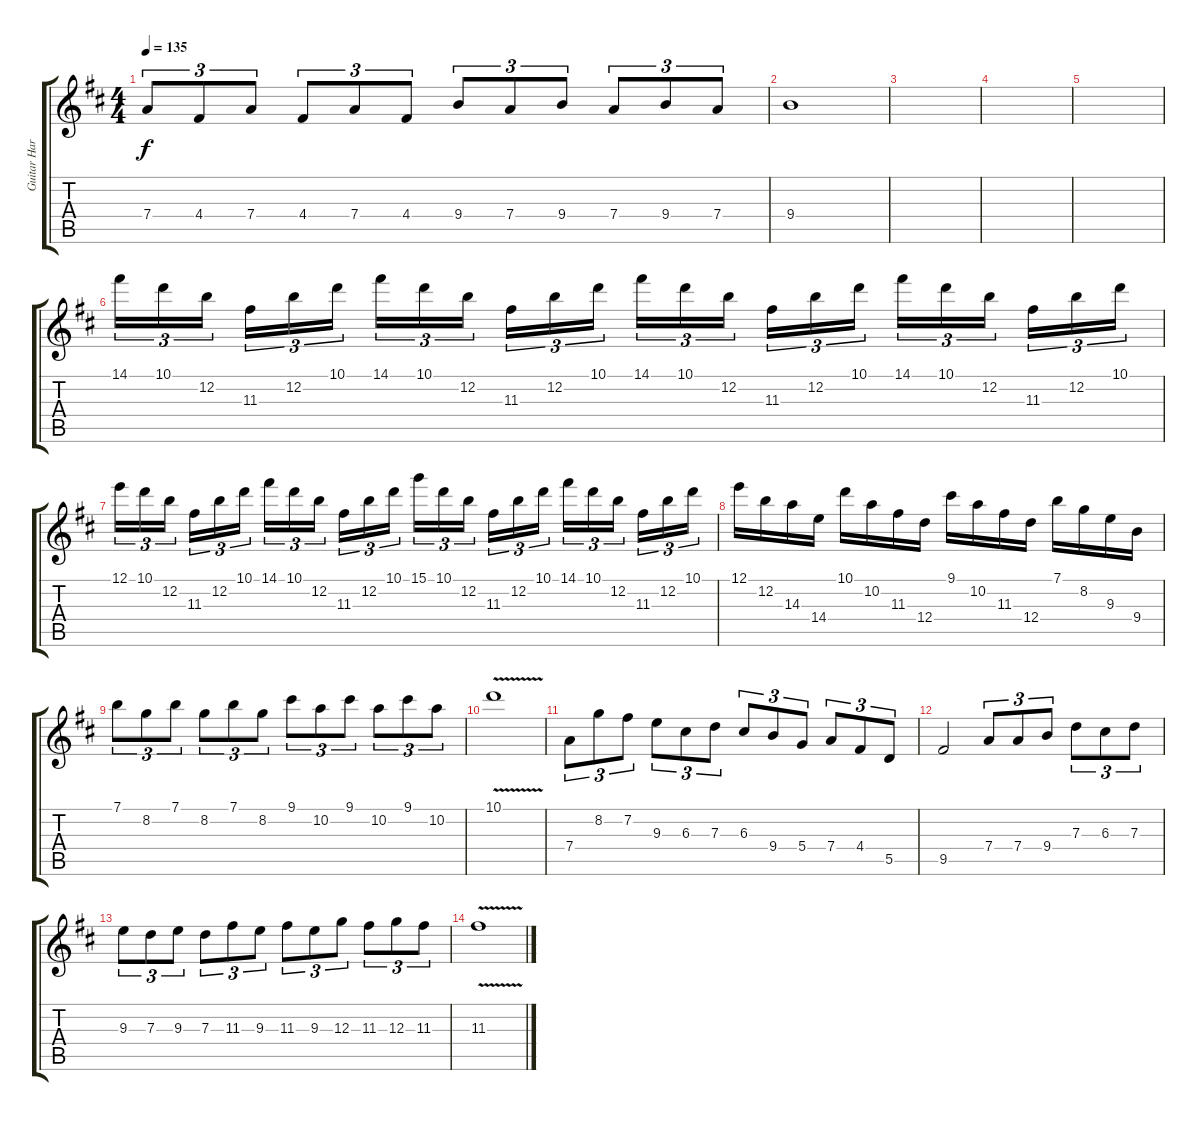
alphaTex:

\track ("Guitar Harm." "Guitar Har") {instrument distortionguitar}
\staff {score tabs}
\tuning (E4 B3 G3 D3 A2 E2) {hide}
\ts (4 4)
\tempo 135
\clef g2
\ks d
7.4.8{tu (3 2) dy f} 4.4.8{tu (3 2)} 7.4.8{tu (3 2)} 4.4.8{tu (3 2)} 7.4.8{tu (3 2)} 4.4.8{tu (3 2)} 9.4.8{tu (3 2)} 7.4.8{tu (3 2)} 9.4.8{tu (3 2)} 7.4.8{tu (3 2)} 9.4.8{tu (3 2)} 7.4.8{tu (3 2)} |
9.4.1 |
|
|
|
14.1.16{tu (3 2) volume 16 instrument overdrivenguitar} 10.1.16{tu (3 2)} 12.2.16{tu (3 2)} 11.3.16{tu (3 2)} 12.2.16{tu (3 2)} 10.1.16{tu (3 2)} 14.1.16{tu (3 2)} 10.1.16{tu (3 2)} 12.2.16{tu (3 2)} 11.3.16{tu (3 2)} 12.2.16{tu (3 2)} 10.1.16{tu (3 2)} 14.1.16{tu (3 2)} 10.1.16{tu (3 2)} 12.2.16{tu (3 2)} 11.3.16{tu (3 2)} 12.2.16{tu (3 2)} 10.1.16{tu (3 2)} 14.1.16{tu (3 2)} 10.1.16{tu (3 2)} 12.2.16{tu (3 2)} 11.3.16{tu (3 2)} 12.2.16{tu (3 2)} 10.1.16{tu (3 2)} |
12.1.16{tu (3 2)} 10.1.16{tu (3 2)} 12.2.16{tu (3 2)} 11.3.16{tu (3 2)} 12.2.16{tu (3 2)} 10.1.16{tu (3 2)} 14.1.16{tu (3 2)} 10.1.16{tu (3 2)} 12.2.16{tu (3 2)} 11.3.16{tu (3 2)} 12.2.16{tu (3 2)} 10.1.16{tu (3 2)} 15.1.16{tu (3 2)} 10.1.16{tu (3 2)} 12.2.16{tu (3 2)} 11.3.16{tu (3 2)} 12.2.16{tu (3 2)} 10.1.16{tu (3 2)} 14.1.16{tu (3 2)} 10.1.16{tu (3 2)} 12.2.16{tu (3 2)} 11.3.16{tu (3 2)} 12.2.16{tu (3 2)} 10.1.16{tu (3 2)} |
12.1.16 12.2.16 14.3.16 14.4.16 10.1.16 10.2.16 11.3.16 12.4.16 9.1.16 10.2.16 11.3.16 12.4.16 7.1.16 8.2.16 9.3.16 9.4.16 |
7.1.8{tu (3 2)} 8.2.8{tu (3 2)} 7.1.8{tu (3 2)} 8.2.8{tu (3 2)} 7.1.8{tu (3 2)} 8.2.8{tu (3 2)} 9.1.8{tu (3 2)} 10.2.8{tu (3 2)} 9.1.8{tu (3 2)} 10.2.8{tu (3 2)} 9.1.8{tu (3 2)} 10.2.8{tu (3 2)} |
10.1{v}.1 |
7.4.8{tu (3 2)} 8.2.8{tu (3 2)} 7.2.8{tu (3 2)} 9.3.8{tu (3 2)} 6.3.8{tu (3 2)} 7.3.8{tu (3 2)} 6.3.8{tu (3 2)} 9.4.8{tu (3 2)} 5.4.8{tu (3 2)} 7.4.8{tu (3 2)} 4.4.8{tu (3 2)} 5.5.8{tu (3 2)} |
9.5.2 7.4.8{tu (3 2)} 7.4.8{tu (3 2)} 9.4.8{tu (3 2)} 7.3.8{tu (3 2)} 6.3.8{tu (3 2)} 7.3.8{tu (3 2)} |
9.3.8{tu (3 2)} 7.3.8{tu (3 2)} 9.3.8{tu (3 2)} 7.3.8{tu (3 2)} 11.3.8{tu (3 2)} 9.3.8{tu (3 2)} 11.3.8{tu (3 2)} 9.3.8{tu (3 2)} 12.3.8{tu (3 2)} 11.3.8{tu (3 2)} 12.3.8{tu (3 2)} 11.3.8{tu (3 2)} |
11.3{v}.1{volume 7}
